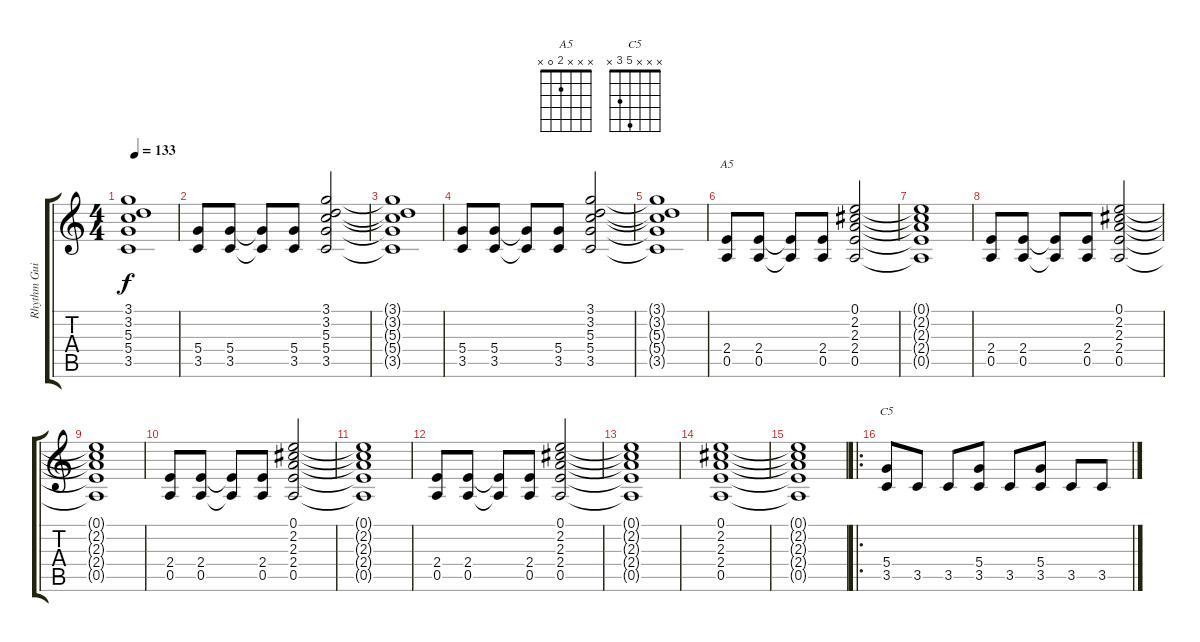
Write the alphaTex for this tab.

\track ("Rhythm Guitar" "Rhythm Gui") {instrument distortionguitar}
\staff {score tabs}
\tuning (E4 B3 G3 D3 A2 E2) {hide}
\chord ("A5" x x x 2 0 x)
\chord ("C5" x x x 5 3 x)
\ts (4 4)
\tempo 133
\clef g2
\ks c
(3.1{t} 3.2{t} 5.3{t} 5.4{t} 3.5{t}).1{dy f} |
(5.4 3.5).8 (5.4 3.5).8 (5.4{t} 3.5{t}).8 (5.4 3.5).8 (3.1 3.2 5.3 5.4 3.5).2 |
(3.1{t} 3.2{t} 5.3{t} 5.4{t} 3.5{t}).1 |
(5.4 3.5).8 (5.4 3.5).8 (5.4{t} 3.5{t}).8 (5.4 3.5).8 (3.1 3.2 5.3 5.4 3.5).2 |
(3.1{t} 3.2{t} 5.3{t} 5.4{t} 3.5{t}).1 |
(2.4 0.5).8{ch "A5"} (2.4 0.5).8 (2.4{t} 0.5{t}).8 (2.4 0.5).8 (0.1 2.2 2.3 2.4 0.5).2 |
(0.1{t} 2.2{t} 2.3{t} 2.4{t} 0.5{t}).1 |
(2.4 0.5).8 (2.4 0.5).8 (2.4{t} 0.5{t}).8 (2.4 0.5).8 (0.1 2.2 2.3 2.4 0.5).2 |
(0.1{t} 2.2{t} 2.3{t} 2.4{t} 0.5{t}).1 |
(2.4 0.5).8 (2.4 0.5).8 (2.4{t} 0.5{t}).8 (2.4 0.5).8 (0.1 2.2 2.3 2.4 0.5).2 |
(0.1{t} 2.2{t} 2.3{t} 2.4{t} 0.5{t}).1 |
(2.4 0.5).8 (2.4 0.5).8 (2.4{t} 0.5{t}).8 (2.4 0.5).8 (0.1 2.2 2.3 2.4 0.5).2 |
(0.1{t} 2.2{t} 2.3{t} 2.4{t} 0.5{t}).1 |
(0.1 2.2 2.3 2.4 0.5).1 |
(0.1{t} 2.2{t} 2.3{t} 2.4{t} 0.5{t}).1 |
\ro
(5.4 3.5).8{ch "C5"} 3.5.8 3.5.8 (5.4 3.5).8 3.5.8 (5.4 3.5).8 3.5.8 3.5.8
